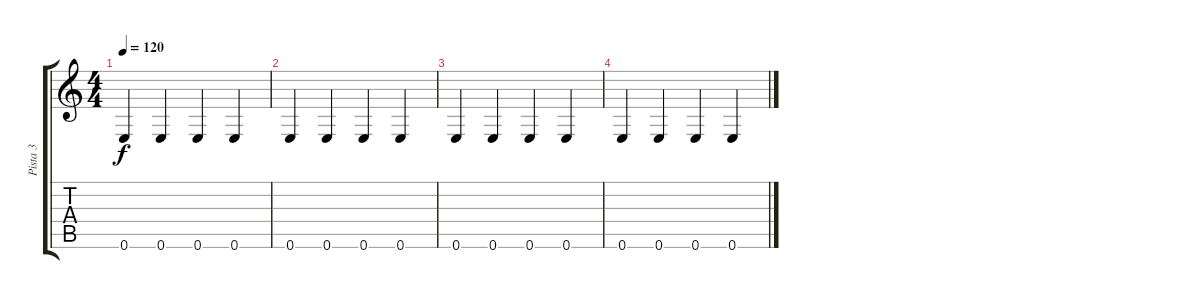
\track ("Pista 3" "Pista 3") {instrument electricguitarjazz}
\staff {score tabs}
\tuning (E4 B3 G3 D3 A2 E2) {hide}
\ts (4 4)
\tempo 120
\clef g2
\ks c
0.6.4{dy f} 0.6.4 0.6.4 0.6.4 |
0.6.4 0.6.4 0.6.4 0.6.4 |
0.6.4 0.6.4 0.6.4 0.6.4 |
0.6.4 0.6.4 0.6.4 0.6.4
